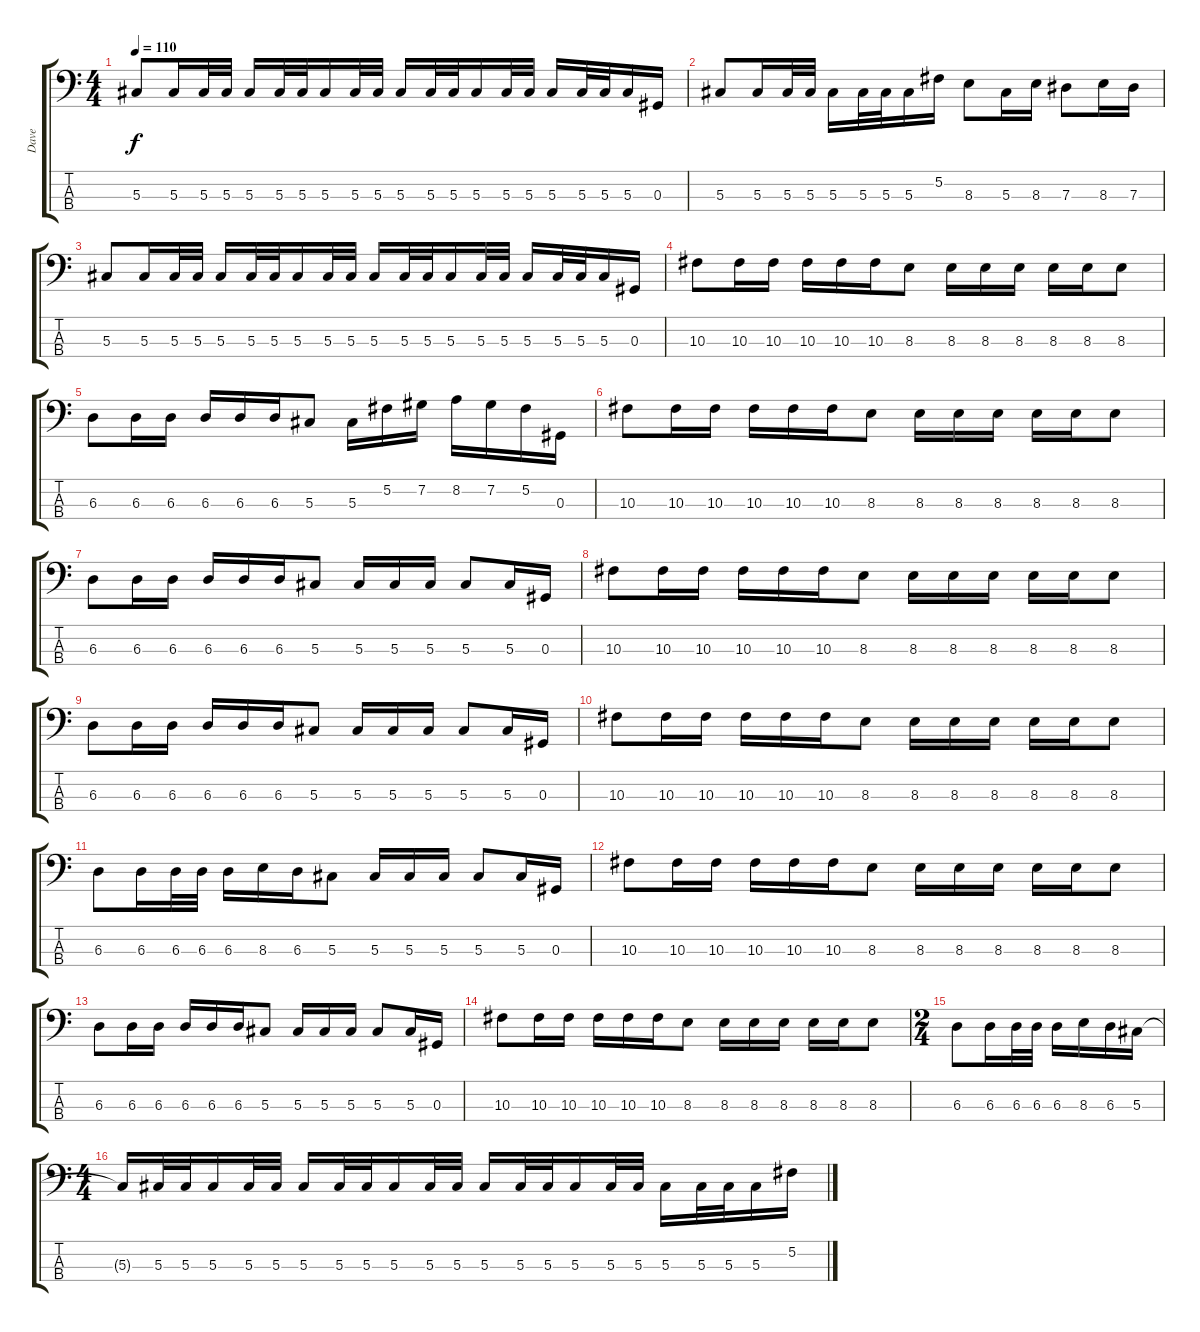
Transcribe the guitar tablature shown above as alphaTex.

\track ("Dave" "Dave") {instrument electricbasspick}
\staff {score tabs}
\tuning (Gb2 Db2 Ab1 Eb1) {hide}
\ts (4 4)
\tempo 110
\clef f4
\ks c
5.3.8{dy f} 5.3.16 5.3.32 5.3.32 5.3.16 5.3.32 5.3.32 5.3.16 5.3.32 5.3.32 5.3.16 5.3.32 5.3.32 5.3.16 5.3.32 5.3.32 5.3.16 5.3.32 5.3.32 5.3.16 0.3.16 |
5.3.8 5.3.16 5.3.32 5.3.32 5.3.16 5.3.32 5.3.32 5.3.16 5.2.16 8.3.8 5.3.16 8.3.16 7.3.8 8.3.16 7.3.16 |
5.3.8 5.3.16 5.3.32 5.3.32 5.3.16 5.3.32 5.3.32 5.3.16 5.3.32 5.3.32 5.3.16 5.3.32 5.3.32 5.3.16 5.3.32 5.3.32 5.3.16 5.3.32 5.3.32 5.3.16 0.3.16 |
10.3.8 10.3.16 10.3.16 10.3.16 10.3.16 10.3.16 8.3.8 8.3.16 8.3.16 8.3.16 8.3.16 8.3.16 8.3.8 |
6.3.8 6.3.16 6.3.16 6.3.16 6.3.16 6.3.16 5.3.8 5.3.16 5.2.16 7.2.16 8.2.16 7.2.16 5.2.16 0.3.16 |
10.3.8 10.3.16 10.3.16 10.3.16 10.3.16 10.3.16 8.3.8 8.3.16 8.3.16 8.3.16 8.3.16 8.3.16 8.3.8 |
6.3.8 6.3.16 6.3.16 6.3.16 6.3.16 6.3.16 5.3.8 5.3.16 5.3.16 5.3.16 5.3.8 5.3.16 0.3.16 |
10.3.8 10.3.16 10.3.16 10.3.16 10.3.16 10.3.16 8.3.8 8.3.16 8.3.16 8.3.16 8.3.16 8.3.16 8.3.8 |
6.3.8 6.3.16 6.3.16 6.3.16 6.3.16 6.3.16 5.3.8 5.3.16 5.3.16 5.3.16 5.3.8 5.3.16 0.3.16 |
10.3.8 10.3.16 10.3.16 10.3.16 10.3.16 10.3.16 8.3.8 8.3.16 8.3.16 8.3.16 8.3.16 8.3.16 8.3.8 |
6.3.8 6.3.16 6.3.32 6.3.32 6.3.16 8.3.16 6.3.16 5.3.8 5.3.16 5.3.16 5.3.16 5.3.8 5.3.16 0.3.16 |
10.3.8 10.3.16 10.3.16 10.3.16 10.3.16 10.3.16 8.3.8 8.3.16 8.3.16 8.3.16 8.3.16 8.3.16 8.3.8 |
6.3.8 6.3.16 6.3.16 6.3.16 6.3.16 6.3.16 5.3.8 5.3.16 5.3.16 5.3.16 5.3.8 5.3.16 0.3.16 |
10.3.8 10.3.16 10.3.16 10.3.16 10.3.16 10.3.16 8.3.8 8.3.16 8.3.16 8.3.16 8.3.16 8.3.16 8.3.8 |
\ts (2 4)
6.3.8 6.3.16 6.3.32 6.3.32 6.3.16 8.3.16 6.3.16 5.3.16 |
\ts (4 4)
5.3{t}.16 5.3.32 5.3.32 5.3.16 5.3.32 5.3.32 5.3.16 5.3.32 5.3.32 5.3.16 5.3.32 5.3.32 5.3.16 5.3.32 5.3.32 5.3.16 5.3.32 5.3.32 5.3.16 5.3.32 5.3.32 5.3.16 5.2.16
